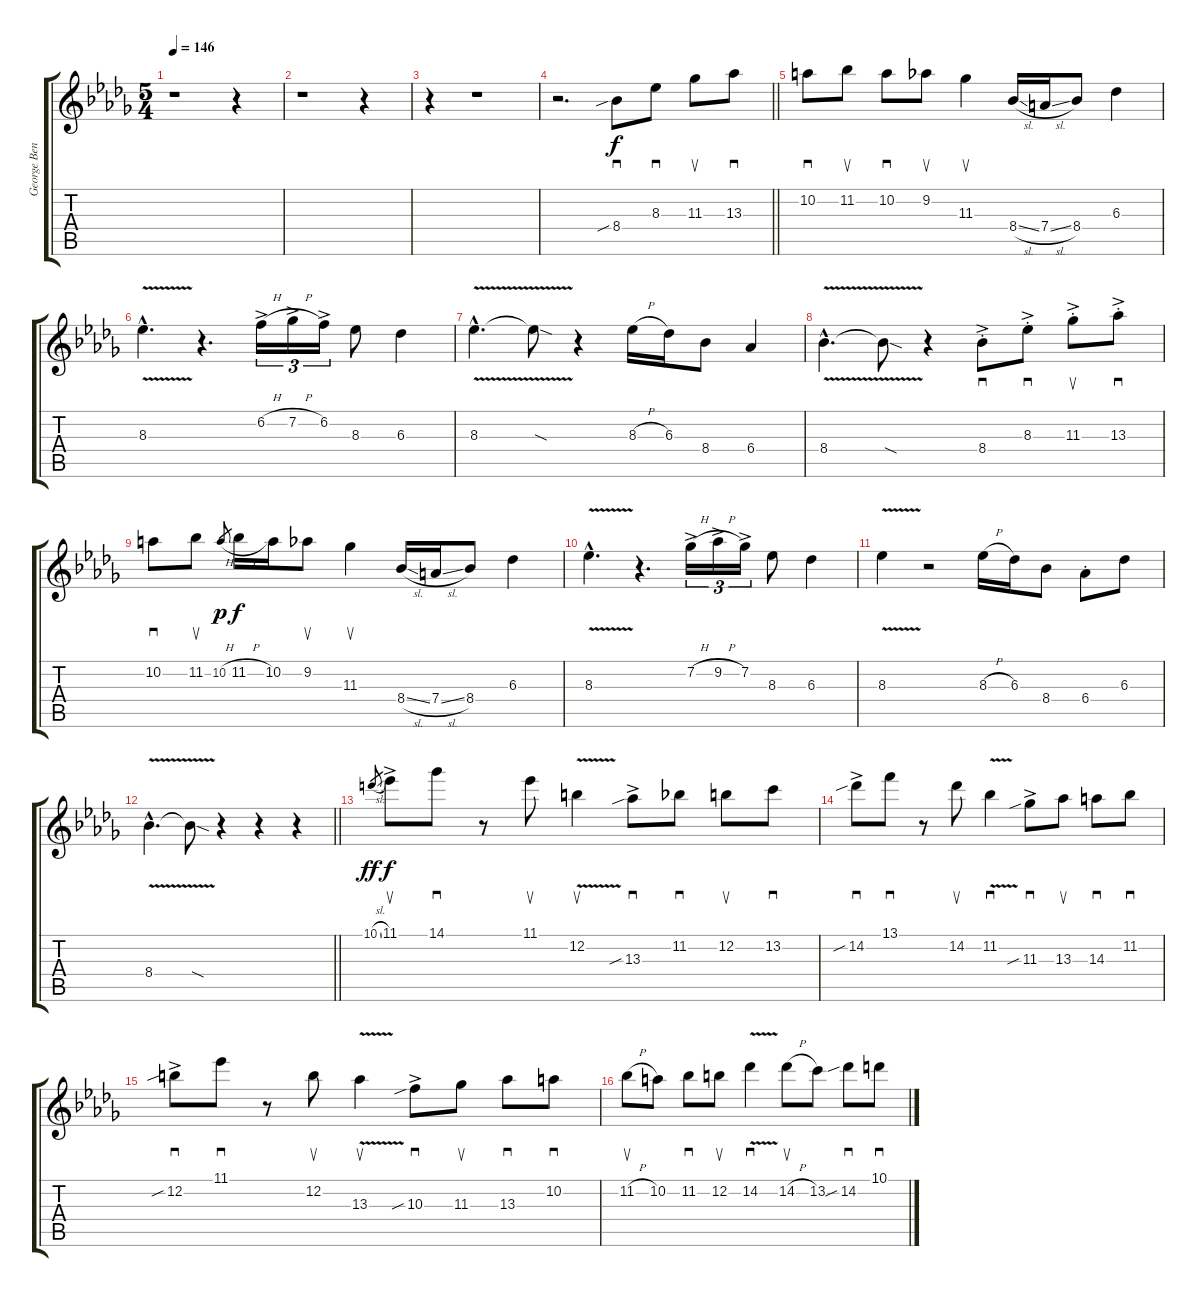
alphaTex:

\track ("George Benson Lead Guitar" "George Ben") {instrument electricguitarjazz}
\staff {score tabs}
\tuning (E4 B3 G3 D3 A2 E2) {hide}
\ts (5 4)
\tempo 146
\clef g2
\ks db
r.1{dy f instrument electricguitarjazz} r.4 |
r.1 r.4 |
r.4 r.1 |
\barLineRight lightlight
r.2{d} 8.4{sib}.8{sd} 8.3.8{sd} 11.3.8{su} 13.3.8{sd} |
10.2.8{sd} 11.2.8{su} 10.2.8{sd} 9.2.8{su} 11.3.4{su} 8.4{sl}.16 7.4{sl}.16 8.4.8 6.3.4 |
8.3{v hac}.4{d} r.4{d} 6.2{h ac}.16{tu (3 2)} 7.2{h ac}.16{tu (3 2)} 6.2{ac}.16{tu (3 2)} 8.3.8 6.3.4 |
8.3{v hac}.4{d} 8.3{sod t}.8 r.4 8.3{h}.16 6.3.16 8.4.8 6.4.4 |
8.4{v hac}.4{d} 8.4{sod t}.8 r.4 8.4{ac st}.8{sd} 8.3{ac st}.8{sd} 11.3{ac st}.8{su} 13.3{ac st}.8{sd} |
10.2.8{sd} 11.2.8{su} 10.2{h}.8{gr dy p} 11.2{h}.16{dy f} 10.2.16 9.2.8{su} 11.3.4{su} 8.4{sl}.16 7.4{sl}.16 8.4.8 6.3.4 |
8.3{v hac}.4{d} r.4{d} 7.2{h ac}.16{tu (3 2)} 9.2{h ac}.16{tu (3 2)} 7.2{ac}.16{tu (3 2)} 8.3.8 6.3.4 |
8.3{v}.4 r.2 8.3{h}.16 6.3.16 8.4.8 6.4{st}.8 6.3.8 |
\barLineRight lightlight
8.4{v hac}.4{d} 8.4{sod t}.8 r.4 r.4 r.4 |
10.1{sl}.8{gr dy ff} 11.1{ac}.8{su dy f} 14.1.8{sd} r.8 11.1.8{su} 12.2{v}.4{su} 13.3{sib ac}.8{sd} 11.2.8{sd} 12.2.8{su} 13.2.8{sd} |
14.2{sib ac}.8{sd} 13.1.8{sd} r.8 14.2.8{su} 11.2{v}.4{sd} 11.3{sib ac}.8{sd} 13.3.8{su} 14.3.8{sd} 11.2.8{sd} |
12.2{sib ac}.8{sd} 11.1.8{sd} r.8 12.2.8{su} 13.3{v}.4{su} 10.3{sib ac}.8{sd} 11.3.8{su} 13.3.8{sd} 10.2.8{sd} |
11.2{h}.8{su} 10.2.8 11.2.8{sd} 12.2.8{su} 14.2{v}.4{sd} 14.2{h}.8{su} 13.2.8 14.2{sib}.8{sd} 10.1{ss}.8{sd}
